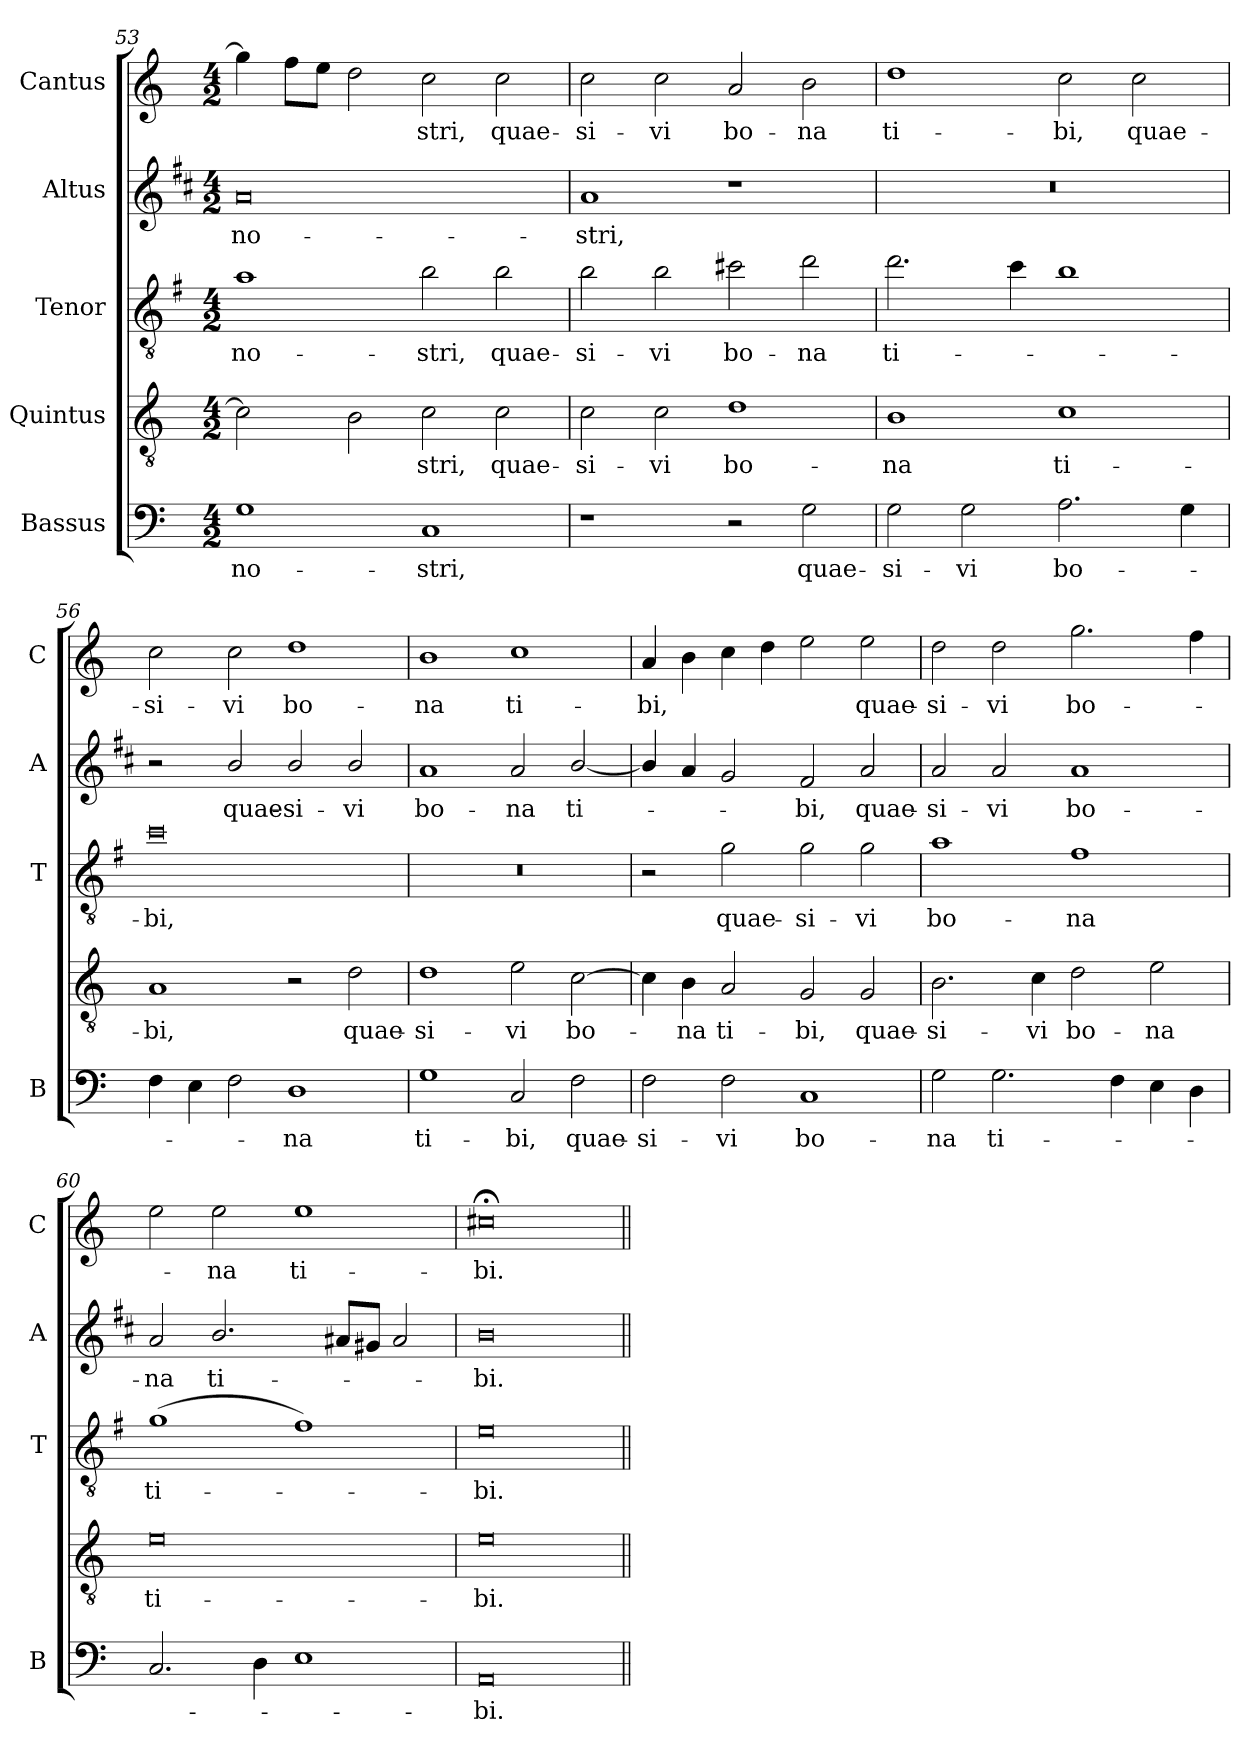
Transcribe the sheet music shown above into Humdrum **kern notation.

**kern	**text	**kern	**text	**kern	**text	**kern	**text	**kern	**text
*part5	*part5	*part4	*part4	*part3	*part3	*part2	*part2	*part1	*part1
*staff5	*staff5	*staff4	*staff4	*staff3	*staff3	*staff2	*staff2	*staff1	*staff1
*I"Bassus	*	*I"Quintus	*	*I"Tenor	*	*I"Altus	*	*I"Cantus	*
*I'B	*	*	*	*I'T	*	*I'A	*	*I'C	*
*clefF4	*	*clefGv2	*	*clefGv2	*	*clefG2	*	*clefG2	*
*	*	*	*	*ITrd4c7	*	*ITrd1c2	*	*	*
*k[]	*	*k[]	*	*k[]	*	*k[]	*	*k[]	*
*C:	*	*C:	*	*C:	*	*C:	*	*C:	*
*M4/2	*	*M4/2	*	*M4/2	*	*M4/2	*	*M4/2	*
=53	=53	=53	=53	=53	=53	=53	=53	=53	=53
!	!LO:LY:b	!	!	!	!LO:LY:b	!	!LO:LY:b	!	!
1G	no-	2c\]	.	1d	no-	0g	no-	4gg\]	.
.	.	.	.	.	.	.	.	8ff\L	.
.	.	.	.	.	.	.	.	8ee\J	.
.	.	2B\	.	.	.	.	.	2dd\	.
!	!LO:LY:b	!	!LO:LY:b	!	!LO:LY:b	!	!	!	!LO:LY:b
1C	-stri,	2c\	-stri,	2e\	-stri,	.	.	2cc\	-stri,
!	!	!	!LO:LY:b	!	!LO:LY:b	!	!	!	!LO:LY:b
.	.	2c\	quae-	2e\	quae-	.	.	2cc\	quae-
!!LO:LB:g=z
=54	=54	=54	=54	=54	=54	=54	=54	=54	=54
!	!	!	!LO:LY:b	!	!LO:LY:b	!	!LO:LY:b	!	!LO:LY:b
1r	.	2c\	-si-	2e\	-si-	1g	-stri,	2cc\	-si-
!	!	!	!LO:LY:b	!	!LO:LY:b	!	!	!	!LO:LY:b
.	.	2c\	-vi	2e\	-vi	.	.	2cc\	-vi
!	!	!	!LO:LY:b	!	!LO:LY:b	!	!	!	!LO:LY:b
2r	.	1d	bo-	2f#X\	bo-	1r	.	2a/	bo-
!	!LO:LY:b	!	!	!	!LO:LY:b	!	!	!	!LO:LY:b
2G\	quae-	.	.	2g\	-na	.	.	2b\	-na
=55	=55	=55	=55	=55	=55	=55	=55	=55	=55
!	!LO:LY:b	!	!LO:LY:b	!	!LO:LY:b	!	!	!	!LO:LY:b
2G\	-si-	1B	-na	2.g\	ti-	0r	.	1dd	ti-
!	!LO:LY:b	!	!	!	!	!	!	!	!
2G\	-vi	.	.	.	.	.	.	.	.
.	.	.	.	4f\	.	.	.	.	.
!	!LO:LY:b	!	!LO:LY:b	!	!	!	!	!	!LO:LY:b
2.A\	bo-	1c	ti-	1e	.	.	.	2cc\	-bi,
!	!	!	!	!	!	!	!	!	!LO:LY:b
.	.	.	.	.	.	.	.	2cc\	quae-
4G\	.	.	.	.	.	.	.	.	.
=56	=56	=56	=56	=56	=56	=56	=56	=56	=56
!	!	!	!LO:LY:b	!	!LO:LY:b	!	!	!	!LO:LY:b
4F\	.	1A	-bi,	0f	-bi,	2r	.	2cc\	-si-
4E\	.	.	.	.	.	.	.	.	.
!	!	!	!	!	!	!	!LO:LY:b	!	!LO:LY:b
2F\	.	.	.	.	.	2a/	quae-	2cc\	-vi
!	!LO:LY:b	!	!	!	!	!	!LO:LY:b	!	!LO:LY:b
1D	-na	2r	.	.	.	2a/	-si-	1dd	bo-
!	!	!	!LO:LY:b	!	!	!	!LO:LY:b	!	!
.	.	2d\	quae-	.	.	2a/	-vi	.	.
=57	=57	=57	=57	=57	=57	=57	=57	=57	=57
!	!LO:LY:b	!	!LO:LY:b	!	!	!	!LO:LY:b	!	!LO:LY:b
1G	ti-	1d	-si-	0r	.	1g	bo-	1b	-na
!	!LO:LY:b	!	!LO:LY:b	!	!	!	!LO:LY:b	!	!LO:LY:b
2C/	-bi,	2e\	-vi	.	.	2g/	-na	1cc	ti-
!	!LO:LY:b	!	!LO:LY:b	!	!	!	!LO:LY:b	!	!
2F\	quae-	[2c\	bo-	.	.	[2a/	ti-	.	.
!!LO:PB:g=z
=58	=58	=58	=58	=58	=58	=58	=58	=58	=58
!	!LO:LY:b	!	!	!	!	!	!	!	!LO:LY:b
2F\	-si-	4c\]	.	2r	.	4a/]	.	4a/	-bi,
!	!	!	!LO:LY:b	!	!	!	!	!	!
.	.	4B\	-na	.	.	4g/	.	4b\	.
!	!LO:LY:b	!	!LO:LY:b	!	!LO:LY:b	!	!	!	!
2F\	-vi	2A/	ti-	2c\	quae-	2f/	.	4cc\	.
.	.	.	.	.	.	.	.	4dd\	.
!	!LO:LY:b	!	!LO:LY:b	!	!LO:LY:b	!	!LO:LY:b	!	!
1C	bo-	2G/	-bi,	2c\	-si-	2e/	-bi,	2ee\	.
!	!	!	!LO:LY:b	!	!LO:LY:b	!	!LO:LY:b	!	!LO:LY:b
.	.	2G/	quae-	2c\	-vi	2g/	quae-	2ee\	quae-
=59	=59	=59	=59	=59	=59	=59	=59	=59	=59
!	!LO:LY:b	!	!LO:LY:b	!	!LO:LY:b	!	!LO:LY:b	!	!LO:LY:b
2G\	-na	2.B\	-si-	1d	bo-	2g/	-si-	2dd\	-si-
!	!LO:LY:b	!	!	!	!	!	!LO:LY:b	!	!LO:LY:b
2.G\	ti-	.	.	.	.	2g/	-vi	2dd\	-vi
!	!	!	!LO:LY:b	!	!	!	!	!	!
.	.	4c\	-vi	.	.	.	.	.	.
!	!	!	!LO:LY:b	!	!LO:LY:b	!	!LO:LY:b	!	!LO:LY:b
.	.	2d\	bo-	1B	-na	1g	bo-	2.gg\	bo-
4F\	.	.	.	.	.	.	.	.	.
!	!	!	!LO:LY:b	!	!	!	!	!	!
4E\	.	2e\	-na	.	.	.	.	.	.
4D\	.	.	.	.	.	.	.	4ff\	.
=60	=60	=60	=60	=60	=60	=60	=60	=60	=60
!	!	!	!LO:LY:b	!	!LO:LY:b	!	!LO:LY:b	!	!
2.C/	.	0e	ti-	(>1c	ti-	2g/	-na	2ee\	.
!	!	!	!	!	!	!	!LO:LY:b	!	!LO:LY:b
.	.	.	.	.	.	2.a/	ti-	2ee\	-na
4D\	.	.	.	.	.	.	.	.	.
!	!	!	!	!	!	!	!	!	!LO:LY:b
1E	.	.	.	1B)	.	.	.	1ee	ti-
.	.	.	.	.	.	8g#X/L	.	.	.
.	.	.	.	.	.	8f#X/J	.	.	.
.	.	.	.	.	.	2g#/	.	.	.
=61	=61	=61	=61	=61	=61	=61	=61	=61	=61
!	!LO:LY:b	!	!LO:LY:b	!	!LO:LY:b	!	!LO:LY:b	!	!LO:LY:b
0AA	-bi.	0e	-bi.	0A	-bi.	0a	-bi.	0cc#X;<	-bi.
=||	=||	=||	=||	=||	=||	=||	=||	=||	=||
*-	*-	*-	*-	*-	*-	*-	*-	*-	*-
